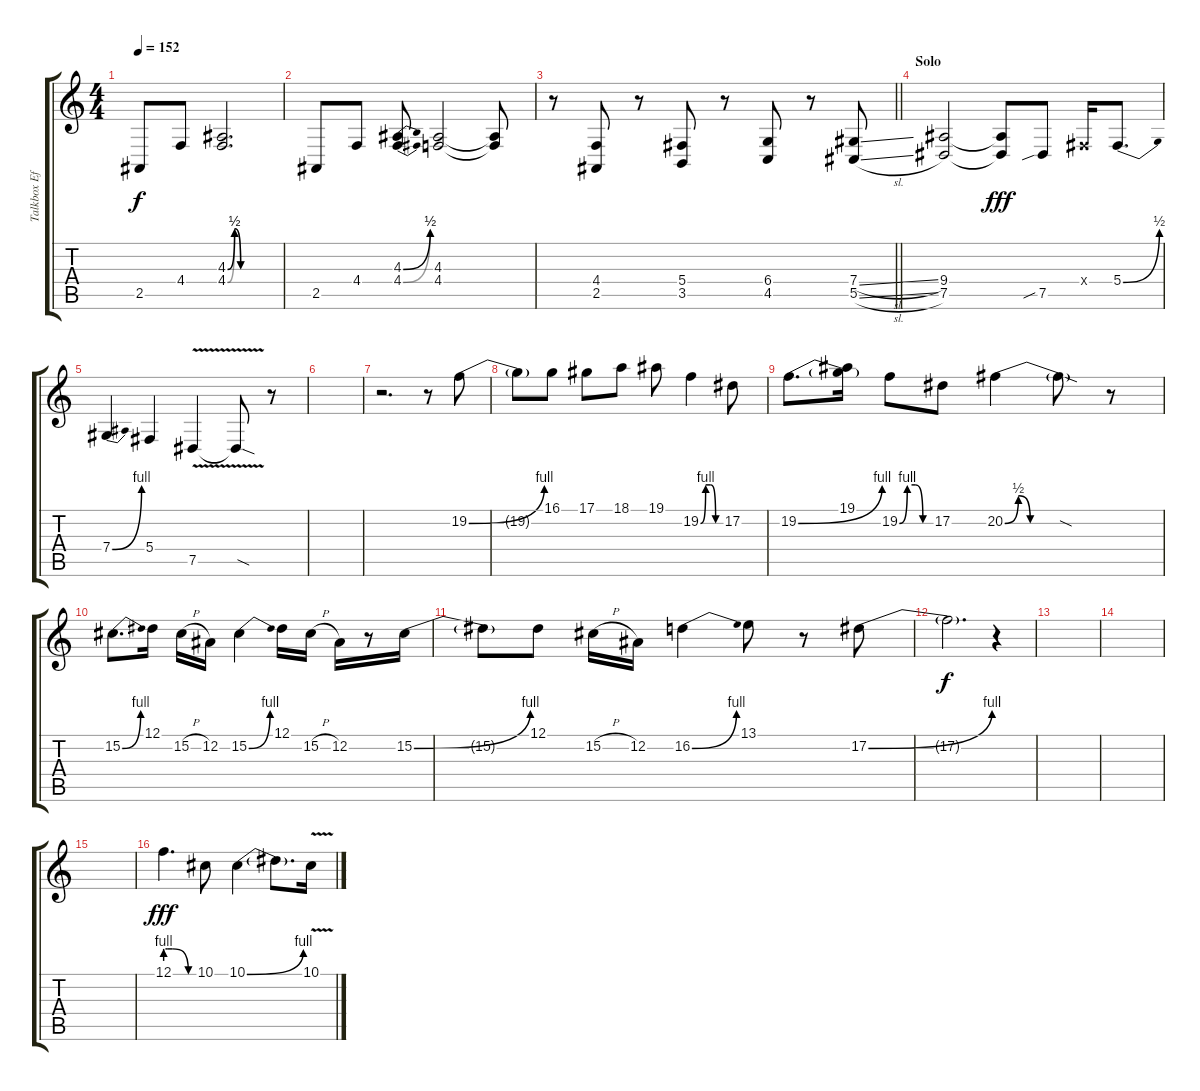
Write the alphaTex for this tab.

\track ("Talkbox Effect" "Talkbox Ef") {instrument oboe}
\staff {score tabs}
\tuning (Eb4 Bb3 Gb3 Db3 Ab2 Eb2) {hide}
\ts (4 4)
\tempo 152
\clef g2
\ks c
2.5.8{dy f} 4.4.8 (4.3{be (custom 0 0 8 2 15 0 30 0 45 0 60 0)} 4.4{be (custom 0 0 8 2 15 0 30 0 45 0 60 0)}).2{d} |
2.5.8 4.4.8 (4.3{be (bend 0 0 60 2)} 4.4{be (bend 0 0 60 2)}).8 (4.3 4.4).2 (4.3{t} 4.4{t}).8 |
\barLineRight lightlight
r.8 (4.4 2.5).8{volume 16} r.8 (5.4 3.5).8 r.8 (6.4 4.5).8 r.8 (7.4{sl} 5.5{sl}).8 |
\section ("" "Solo")
(9.4 7.5).2 (9.4{t} 7.5{t}).8{dy fff} 7.5{sib}.8 5.4{x}.16 5.4{be (bend 0 0 60 2)}.8{d} |
7.4{be (bend 0 0 60 4)}.4 5.4.4 7.5{v}.4 7.5{sod t}.8 r.8 |
|
r.2{d} r.8 19.2{be (bend 0 0 60 4)}.8 |
19.2{t}.8 16.1.8 17.1.8 18.1.8 19.1.8 19.2{be (custom 0 0 15 4 30 4 45 0 60 0)}.4 17.2.8 |
19.2{be (bend 0 0 60 4)}.8{d} (19.1 19.2{t}).16 19.2{be (custom 0 0 15 4 30 4 45 0 60 0)}.8 17.2.8 20.2{be (custom 0 0 8 2 15 0 30 0 45 0 60 0)}.4 20.2{sod t}.8 r.8 |
15.2{be (bend 0 0 60 4)}.8{d} 12.1.16 15.2{h}.16 12.2.16 15.2{be (bend 0 0 60 4)}.4 12.1.16 15.2{h}.16 12.2.16 r.8 15.2{be (bend 0 0 60 4)}.16 |
15.2{t}.8 12.1.8 15.2{h}.16 12.2.16 16.2{be (bend 0 0 60 4)}.4 13.1.8 r.8 17.2{be (bend 0 0 60 4)}.8 |
17.2{t}.2{d dy f} r.4 |
|
|
|
12.1{be (custom 0 4 5 4 15 4 49 0 60 0)}.4{d dy fff} 10.1.8 10.1{be (bend 0 0 60 4)}.4 10.1{t}.8{d} 10.1{v}.16
